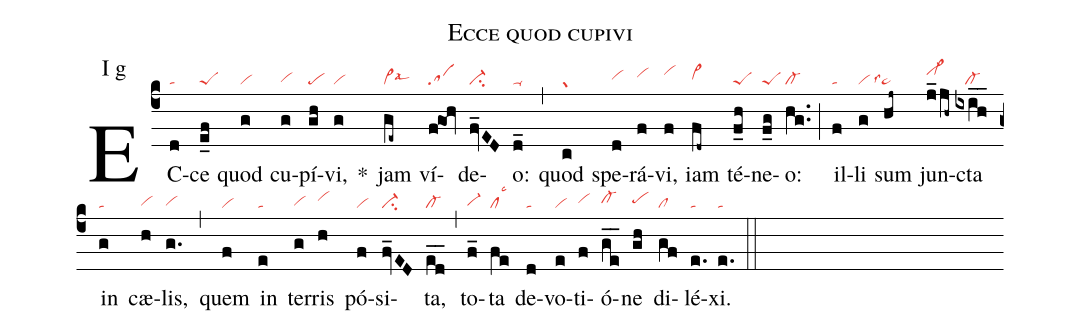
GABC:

name: Ecce quod cupivi;
annotation: I g;
mode: 1;
nabc-lines: 1;
%%
(c4)
EC(d|ta)ce(e_f|peS) quod(g|vi) cu(g|vihg)pí(gh|pe)vi,(g|vi) *()
jam(ge~|vi>lsal6) ví(fgOh|sa)de(fv_ED|ci-)o:(d_|ta-) (,)
quod(c|gr) spe(d|vihh)rá(f|vihi)vi,(f|vihj) iam(fd~|vi>hh) té(f_h|peS)ne(f_g|peS)o:(hg..|cl-) (;)
il(f|ta)li(g|vi) sum(hj~|```ta>lss1) jun(j_jh~|vi-hj``vi>hj)cta(ixi_h_|///cl-) in(g|ta) cæ(h|vihg)lis,(g.|vihg) (,)
quem(f|vi) in(e|ta) ter(g|vihg)ris(h|vihi) pó(f|vi)si(fv_ED|ci-)ta,(ed__|cl-) (,)
to(f_|vi-hg)ta(fe|cllsc3) de(d|ta)vo(e|vi)ti(f|vihh)ó(g_e_|cl-hh)ne(gh|pehh) di(gf|cl)lé(e.|ta)xi.(e.|ta) (::)
